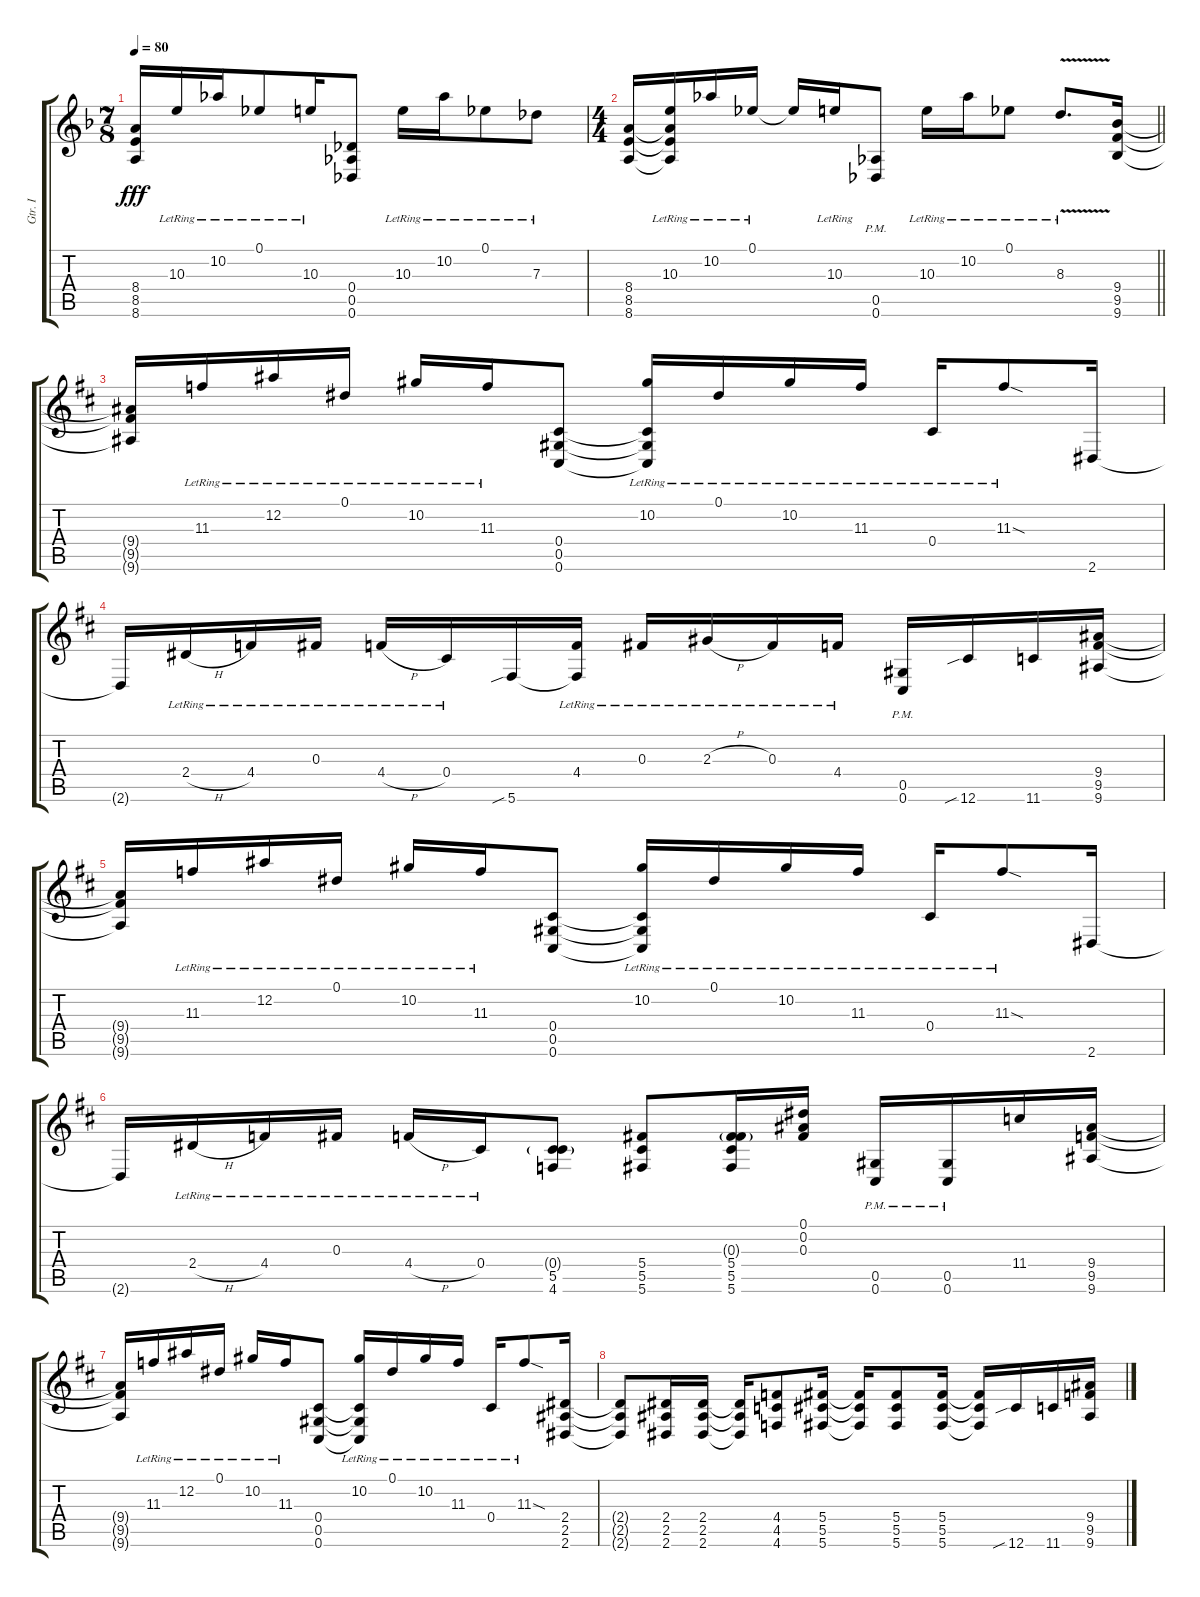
\track ("Gtr. I" "Gtr. I") {instrument overdrivenguitar}
\staff {score tabs}
\tuning (Eb4 Bb3 Gb3 Db3 Ab2 Db2) {hide}
\ts (7 8)
\tempo 80
\clef g2
\ks f
(8.4{t} 8.5{t} 8.6{t}).16{dy fff} 10.3{lr}.16 10.2{lr}.16 0.1{lr}.8 10.3{lr}.16 (0.4 0.5 0.6).8 10.3{lr}.16 10.2{lr}.16 0.1{lr}.8 7.3{lr}.8 |
\ts (4 4)
\barLineRight lightlight
(8.4 8.5 8.6).16 (10.3{lr} 8.4{t} 8.5{t} 8.6{t}).16 10.2{lr}.16 0.1{lr}.16 0.1{t}.16 10.3{lr}.16 (0.5{pm} 0.6{pm}).8 10.3{lr}.16 10.2{lr}.16 0.1{lr}.8 8.3{v lr}.8{d} (9.4 9.5 9.6).16 |
\ks d
(9.4{t} 9.5{t} 9.6{t}).16 11.3{lr}.16 12.2{lr}.16 0.1{lr}.16 10.2{lr}.16 11.3{lr}.16 (0.4 0.5 0.6).8 (10.2{lr} 0.4{t} 0.5{t} 0.6{t}).16 0.1{lr}.16 10.2{lr}.16 11.3{lr}.16 0.4{lr}.16 11.3{sod lr}.8 2.6.16 |
2.6{t}.16 2.4{h lr}.16 4.4{lr}.16 0.3{lr}.16 4.4{h lr}.16 0.4{lr}.16 5.6{sib}.16 (4.4{lr} 5.6{t}).16 0.3{lr}.16 2.3{h lr}.16 0.3{lr}.16 4.4{lr}.16 (0.5{pm} 0.6{pm}).16 12.6{sib}.16 11.6.16 (9.4 9.5 9.6).16 |
(9.4{t} 9.5{t} 9.6{t}).16 11.3{lr}.16 12.2{lr}.16 0.1{lr}.16 10.2{lr}.16 11.3{lr}.16 (0.4 0.5 0.6).8 (10.2{lr} 0.4{t} 0.5{t} 0.6{t}).16 0.1{lr}.16 10.2{lr}.16 11.3{lr}.16 0.4{lr}.16 11.3{sod lr}.8 2.6.16 |
2.6{t}.16 2.4{h lr}.16 4.4{lr}.16 0.3{lr}.16 4.4{h lr}.16 0.4{lr}.16 (0.4{g} 5.5 4.6).8 (5.4 5.5 5.6).8 (0.3{g} 5.4 5.5 5.6).16 (0.1 0.2 0.3).16 (0.5{pm} 0.6{pm}).16 (0.5{pm} 0.6{pm}).16 11.4.16 (9.4 9.5 9.6).16 |
(9.4{t} 9.5{t} 9.6{t}).16 11.3{lr}.16 12.2{lr}.16 0.1{lr}.16 10.2{lr}.16 11.3{lr}.16 (0.4 0.5 0.6).8 (10.2{lr} 0.4{t} 0.5{t} 0.6{t}).16 0.1{lr}.16 10.2{lr}.16 11.3{lr}.16 0.4{lr}.16 11.3{sod lr}.8 (2.4 2.5 2.6).16 |
(2.4{t} 2.5{t} 2.6{t}).8 (2.4 2.5 2.6).16 (2.4 2.5 2.6).16 (2.4{t} 2.5{t} 2.6{t}).16 (4.4 4.5 4.6).8 (5.4 5.5 5.6).16 (5.4{t} 5.5{t} 5.6{t}).16 (5.4 5.5 5.6).8 (5.4 5.5 5.6).16 (5.4{t} 5.5{t} 5.6{t}).16 12.6{sib}.16 11.6.16 (9.4 9.5 9.6).16
